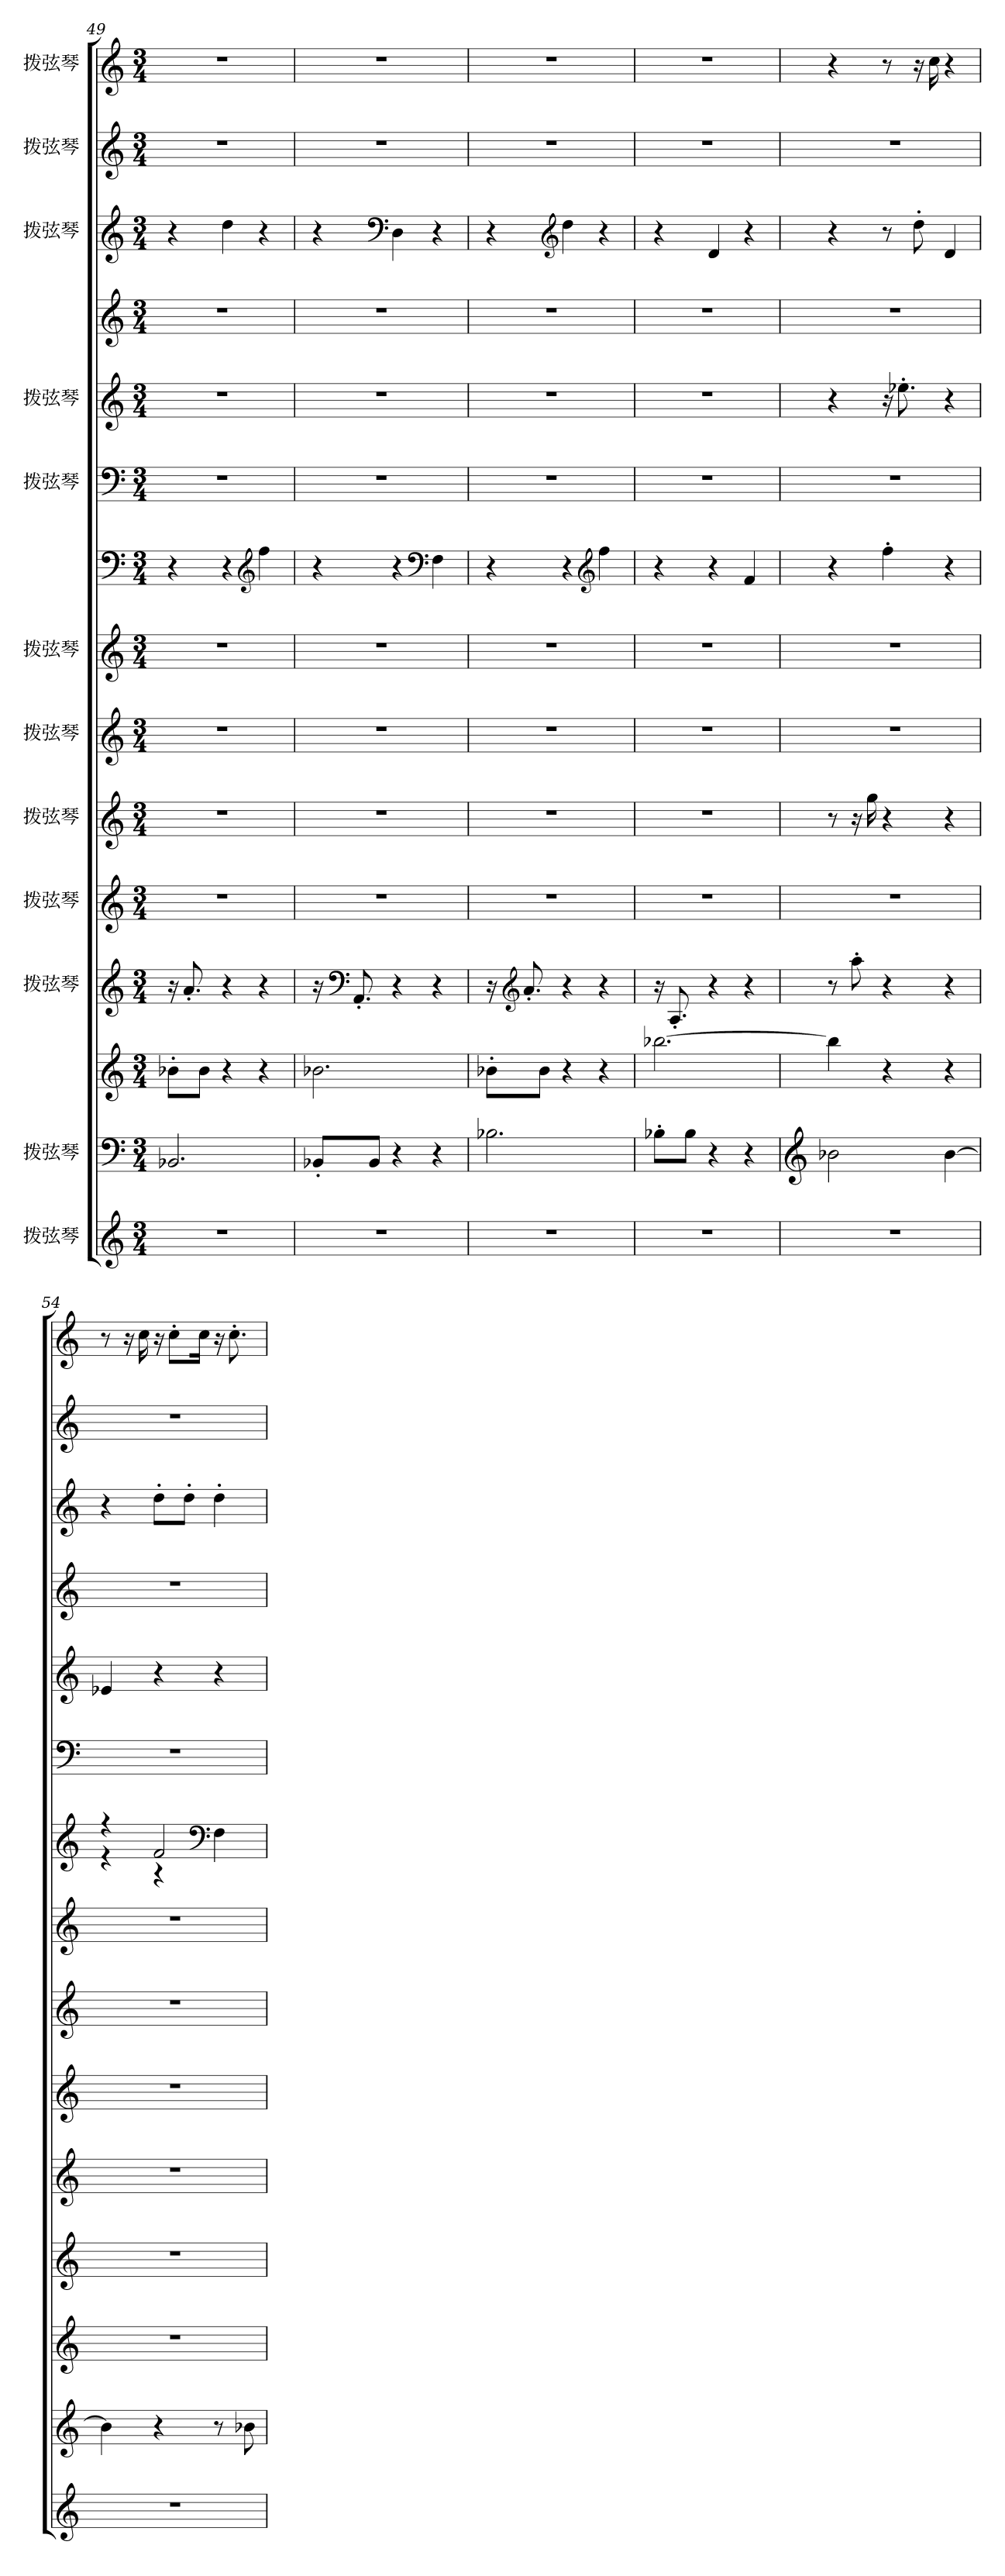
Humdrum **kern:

**kern	**kern	**kern	**kern	**kern	**kern	**kern	**kern	**kern	**kern	**kern	**kern	**kern	**kern	**kern
*part12	*part11	*part11	*part10	*part9	*part8	*part7	*part6	*part6	*part5	*part4	*part4	*part3	*part2	*part1
*staff15	*staff14	*staff13	*staff12	*staff11	*staff10	*staff9	*staff8	*staff7	*staff6	*staff5	*staff4	*staff3	*staff2	*staff1
*I"拨弦琴	*I"拨弦琴	*	*I"拨弦琴	*I"拨弦琴	*I"拨弦琴	*I"拨弦琴	*I"拨弦琴	*	*I"拨弦琴	*I"拨弦琴	*	*I"拨弦琴	*I"拨弦琴	*I"拨弦琴
*clefG2	*clefF4	*clefG2	*clefG2	*clefG2	*clefG2	*clefG2	*clefG2	*clefF4	*clefF4	*clefG2	*clefG2	*clefG2	*clefG2	*clefG2
*k[]	*k[]	*k[]	*k[]	*k[]	*k[]	*k[]	*k[]	*k[]	*k[]	*k[]	*k[]	*k[]	*k[]	*k[]
*M3/4	*M3/4	*M3/4	*M3/4	*M3/4	*M3/4	*M3/4	*M3/4	*M3/4	*M3/4	*M3/4	*M3/4	*M3/4	*M3/4	*M3/4
=49	=49	=49	=49	=49	=49	=49	=49	=49	=49	=49	=49	=49	=49	=49
2.r	2.BB-X/	8b-X'\L	16r	2.r	2.r	2.r	2.r	4r	2.r	2.r	2.r	4r	2.r	2.r
.	.	.	8.a'/	.	.	.	.	.	.	.	.	.	.	.
.	.	8b-\J	.	.	.	.	.	.	.	.	.	.	.	.
.	.	4r	4r	.	.	.	.	4r	.	.	.	4dd\	.	.
*	*	*	*	*	*	*	*	*clefG2	*	*	*	*	*	*
.	.	4r	4r	.	.	.	.	4ff\	.	.	.	4r	.	.
=50	=50	=50	=50	=50	=50	=50	=50	=50	=50	=50	=50	=50	=50	=50
2.r	8BB-X'/L	2.b-X\	16r	2.r	2.r	2.r	2.r	4r	2.r	2.r	2.r	4r	2.r	2.r
*	*	*	*clefF4	*	*	*	*	*	*	*	*	*	*	*
.	.	.	8.AA'/	.	.	.	.	.	.	.	.	.	.	.
.	8BB-/J	.	.	.	.	.	.	.	.	.	.	.	.	.
*	*	*	*	*	*	*	*	*	*	*	*	*clefF4	*	*
.	4r	.	4r	.	.	.	.	4r	.	.	.	4D\	.	.
*	*	*	*	*	*	*	*	*clefF4	*	*	*	*	*	*
.	4r	.	4r	.	.	.	.	4F\	.	.	.	4r	.	.
=51	=51	=51	=51	=51	=51	=51	=51	=51	=51	=51	=51	=51	=51	=51
2.r	2.B-X\	8b-X'\L	16r	2.r	2.r	2.r	2.r	4r	2.r	2.r	2.r	4r	2.r	2.r
*	*	*	*clefG2	*	*	*	*	*	*	*	*	*	*	*
.	.	.	8.a'/	.	.	.	.	.	.	.	.	.	.	.
.	.	8b-\J	.	.	.	.	.	.	.	.	.	.	.	.
*	*	*	*	*	*	*	*	*	*	*	*	*clefG2	*	*
.	.	4r	4r	.	.	.	.	4r	.	.	.	4dd\	.	.
*	*	*	*	*	*	*	*	*clefG2	*	*	*	*	*	*
.	.	4r	4r	.	.	.	.	4ff\	.	.	.	4r	.	.
!!LO:PB:g=z
=52	=52	=52	=52	=52	=52	=52	=52	=52	=52	=52	=52	=52	=52	=52
2.r	8B-X'\L	[2.bb-X\	16r	2.r	2.r	2.r	2.r	4r	2.r	2.r	2.r	4r	2.r	2.r
.	.	.	8.A'/	.	.	.	.	.	.	.	.	.	.	.
.	8B-\J	.	.	.	.	.	.	.	.	.	.	.	.	.
.	4r	.	4r	.	.	.	.	4r	.	.	.	4d/	.	.
.	4r	.	4r	.	.	.	.	4f/	.	.	.	4r	.	.
=53	=53	=53	=53	=53	=53	=53	=53	=53	=53	=53	=53	=53	=53	=53
*	*clefG2	*	*	*	*	*	*	*	*	*	*	*	*	*
2.r	2b-X\	4bb-\]	8r	2.r	8r	2.r	2.r	4r	2.r	4r	2.r	4r	2.r	4r
.	.	.	8aa'\	.	16r	.	.	.	.	.	.	.	.	.
.	.	.	.	.	16gg\	.	.	.	.	.	.	.	.	.
.	.	4r	4r	.	4r	.	.	4ff'\	.	16r	.	8r	.	8r
.	.	.	.	.	.	.	.	.	.	8.ee-X'\	.	.	.	.
.	.	.	.	.	.	.	.	.	.	.	.	8dd'\	.	16r
.	.	.	.	.	.	.	.	.	.	.	.	.	.	16cc\
.	[4b-\	4r	4r	.	4r	.	.	4r	.	4r	.	4d/	.	4r
=54	=54	=54	=54	=54	=54	=54	=54	=54	=54	=54	=54	=54	=54	=54
*	*	*	*	*	*	*	*	*^	*	*	*	*	*	*
2.r	4b-\]	2.r	2.r	2.r	2.r	2.r	2.r	4r	4r	2.r	4e-X/	2.r	4r	2.r	8r
.	.	.	.	.	.	.	.	.	.	.	.	.	.	.	16r
.	.	.	.	.	.	.	.	.	.	.	.	.	.	.	16cc\
.	4r	.	.	.	.	.	.	2f/	4r	.	4r	.	8dd'\L	.	16r
.	.	.	.	.	.	.	.	.	.	.	.	.	.	.	8cc'\L
.	.	.	.	.	.	.	.	.	.	.	.	.	8dd'\J	.	.
.	.	.	.	.	.	.	.	.	.	.	.	.	.	.	16cc\Jk
*	*	*	*	*	*	*	*	*clefF4	*	*	*	*	*	*	*
.	8r	.	.	.	.	.	.	.	4F\	.	4r	.	4dd'\	.	16r
.	.	.	.	.	.	.	.	.	.	.	.	.	.	.	8.cc'\
.	8b-X\	.	.	.	.	.	.	.	.	.	.	.	.	.	.
*	*	*	*	*	*	*	*	*v	*v	*	*	*	*	*	*
=	=	=	=	=	=	=	=	=	=	=	=	=	=	=
*-	*-	*-	*-	*-	*-	*-	*-	*-	*-	*-	*-	*-	*-	*-
